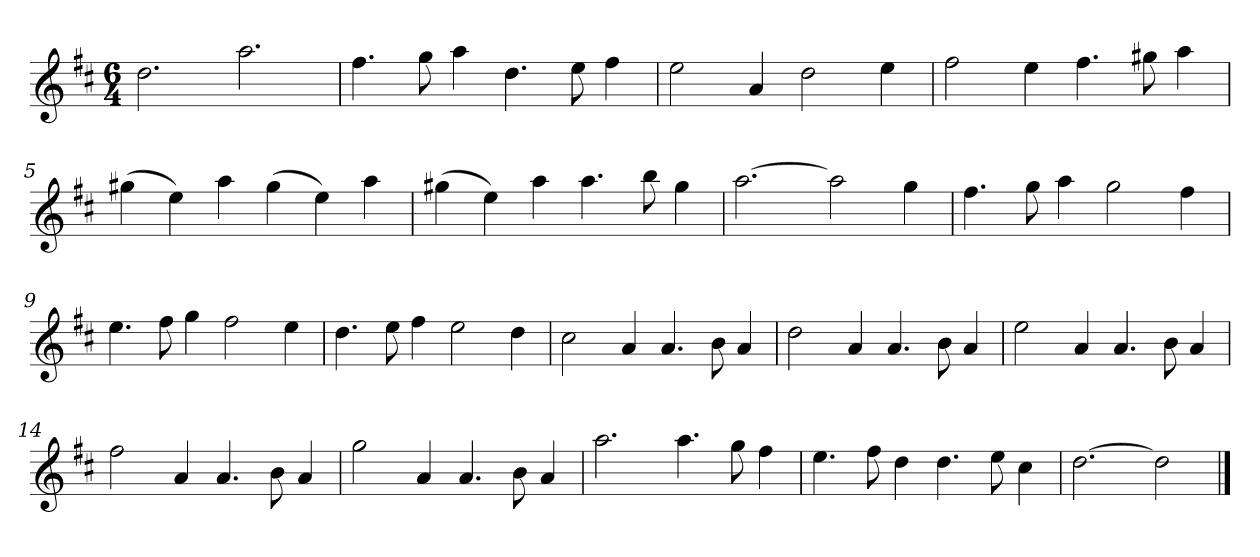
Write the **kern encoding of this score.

**kern
*part1
*staff1
*k[f#c#]
*M6/4
*MM120
=1
2.dd
2.aa
=2
4.ff#
8gg
4aa
4.dd
8ee
4ff#
=3
2ee
4a
2dd
4ee
=4
2ff#
4ee
4.ff#
8gg#X
4aa
=5
(4gg#X
4ee)
4aa
(4gg#
4ee)
4aa
=6
(4gg#X
4ee)
4aa
4.aa
8bb
4gg#
=7
[2.aa
2aa]
4gg
=8
4.ff#
8gg
4aa
2gg
4ff#
=9
4.ee
8ff#
4gg
2ff#
4ee
=10
4.dd
8ee
4ff#
2ee
4dd
=11
2cc#
4a
4.a
8b
4a
=12
2dd
4a
4.a
8b
4a
=13
2ee
4a
4.a
8b
4a
=14
2ff#
4a
4.a
8b
4a
=15
2gg
4a
4.a
8b
4a
=16
2.aa
4.aa
8gg
4ff#
=17
4.ee
8ff#
4dd
4.dd
8ee
4cc#
=18
[2.dd
2dd]
==
*-
